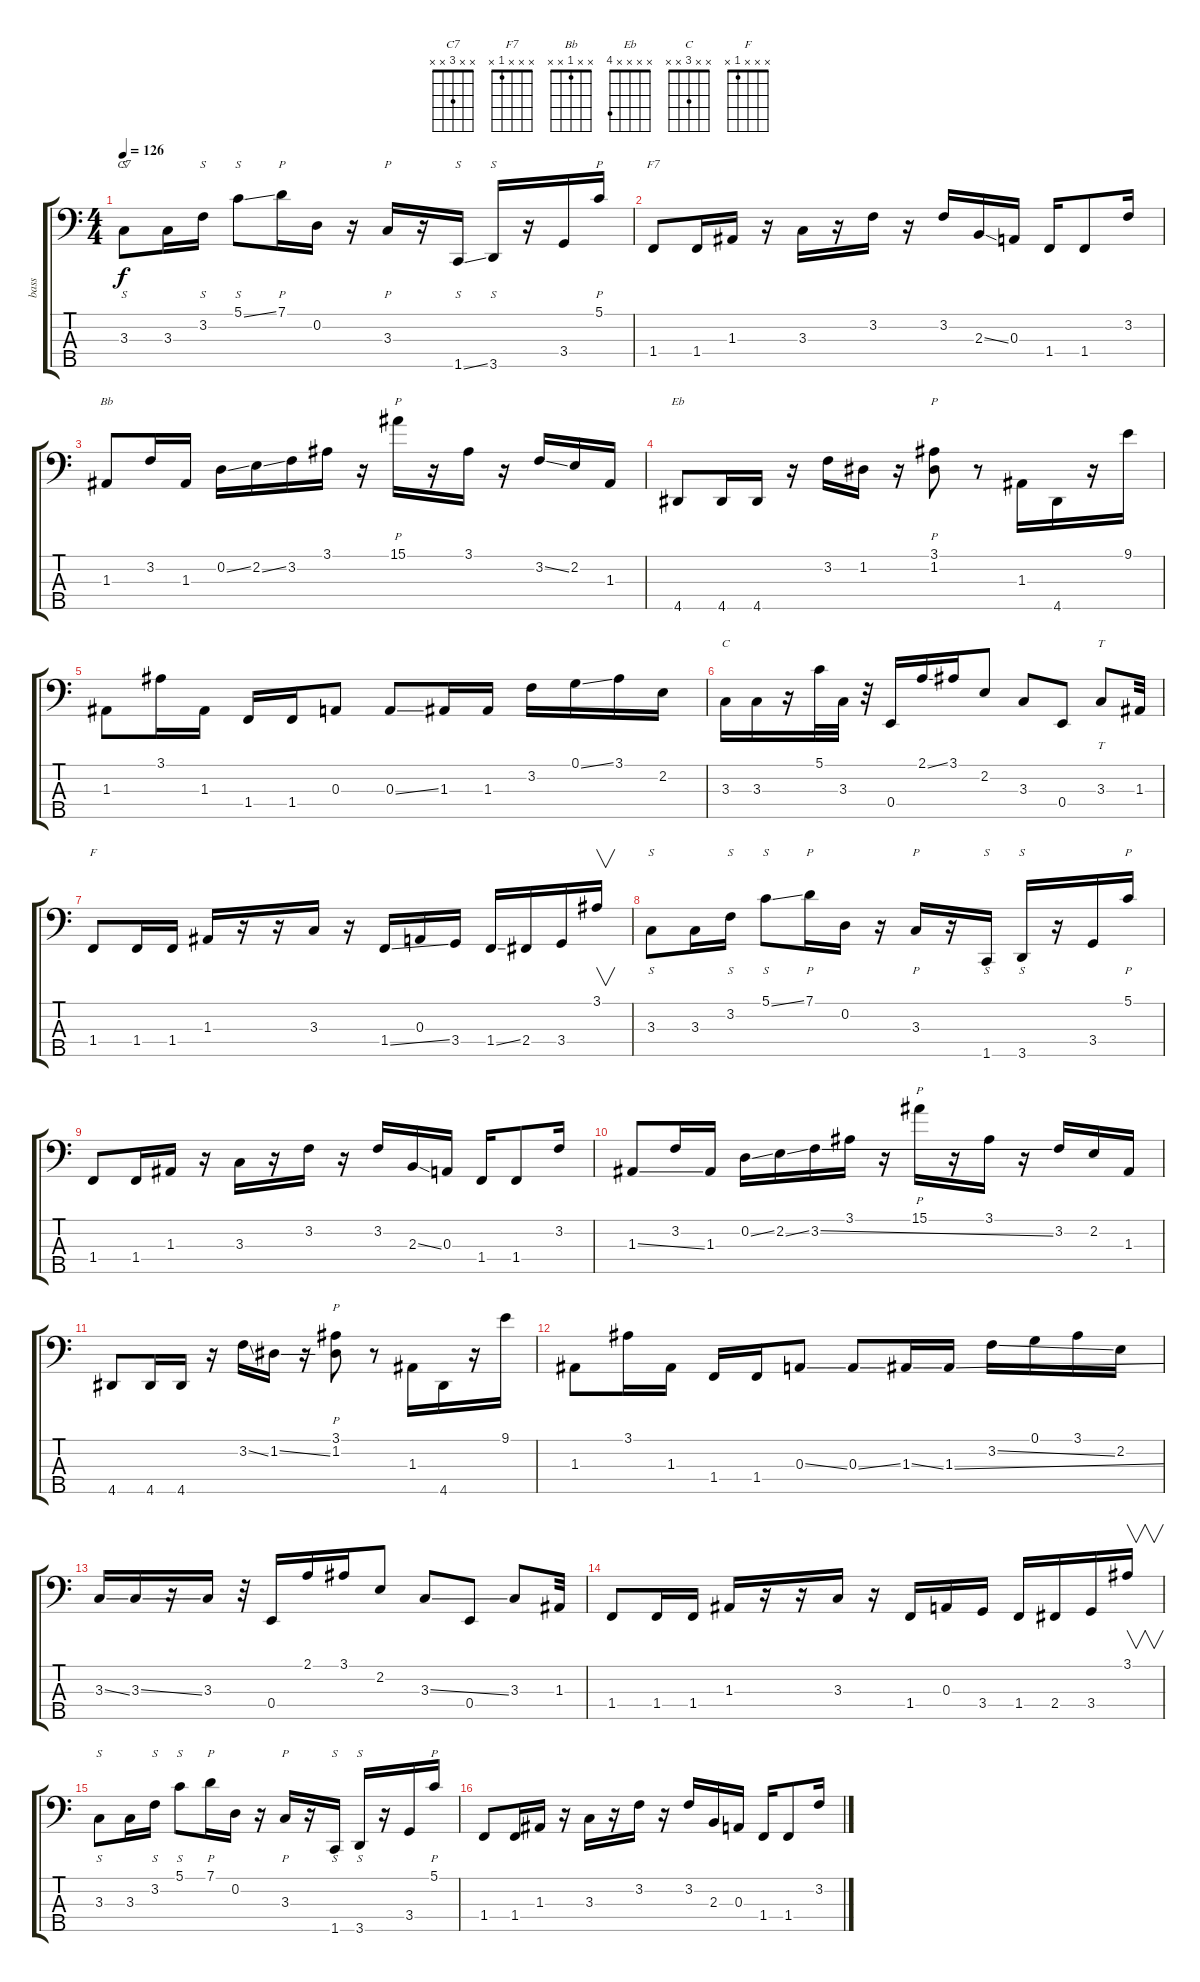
\track ("bass" "bass") {instrument electricbasspick}
\staff {score tabs}
\tuning (G2 D2 A1 E1 B0) {hide}
\chord ("C7" x x 3 x x)
\chord ("F7" x x x 1 x)
\chord ("Bb" x x 1 x x)
\chord ("Eb" x x x x 4)
\chord ("C" x x 3 x x)
\chord ("F" x x x 1 x)
\ts (4 4)
\tempo 126
\clef f4
\ks c
3.3.8{s ch "C7" dy f instrument electricbasspick} 3.3.16 3.2.16{s} 5.1{ss}.8{s} 7.1.16{p} 0.2.16 r.16 3.3.16{p} r.16 1.5{ss}.16{s} 3.5.16{s} r.16 3.4.16 5.1.16{p} |
1.4.8{ch "F7"} 1.4.16 1.3.16 r.16 3.3.16 r.16 3.2.16 r.16 3.2.16 2.3{ss}.16 0.3.16 1.4.16 1.4.8 3.2.16 |
1.3.8{ch "Bb"} 3.2.16 1.3.16 0.2{ss}.16 2.2{ss}.16 3.2.16 3.1.16 r.16 15.1.16{p} r.16 3.1.16 r.16 3.2{ss}.16 2.2.16 1.3.16 |
4.5.8{ch "Eb"} 4.5.16 4.5.16 r.16 3.2.16 1.2.16 r.16 (3.1 1.2).8{p} r.8 1.3.16 4.5.16 r.16 9.1.16 |
1.3.8 3.1.16 1.3.16 1.4.16 1.4.16 0.3.8 0.3{ss}.8 1.3.16 1.3.16 3.2.16 0.1{ss}.16 3.1.16 2.2.16 |
3.3.16{ch "C"} 3.3.16 r.16 5.1.32 3.3.32 r.32 0.4.16 2.1{ss}.16 3.1.16 2.2.8 3.3.8 0.4.8 3.3.8{tt} 1.3.32 |
1.4.8{ch "F"} 1.4.16 1.4.16 1.3.16 r.16 r.16 3.3.16 r.16 1.4{ss}.16 0.3.16 3.4.16 1.4{ss}.16 2.4.16 3.4.16 3.1.16{v} |
3.3.8{s} 3.3.16 3.2.16{s} 5.1{ss}.8{s} 7.1.16{p} 0.2.16 r.16 3.3.16{p} r.16 1.5.16{s} 3.5.16{s} r.16 3.4.16 5.1.16{p} |
1.4.8 1.4.16 1.3.16 r.16 3.3.16 r.16 3.2.16 r.16 3.2.16 2.3{ss}.16 0.3.16 1.4.16 1.4.8 3.2.16 |
1.3{ss}.8 3.2.16 1.3.16 0.2{ss}.16 2.2{ss}.16 3.2{ss}.16 3.1.16 r.16 15.1.16{p} r.16 3.1.16 r.16 3.2.16 2.2.16 1.3.16 |
4.5.8 4.5.16 4.5.16 r.16 3.2{ss}.16 1.2{ss}.16 r.16 (3.1 1.2).8{p} r.8 1.3.16 4.5.16 r.16 9.1.16 |
1.3.8 3.1.16 1.3.16 1.4.16 1.4.16 0.3{ss}.8 0.3{ss}.8 1.3{ss}.16 1.3{ss}.16 3.2{ss}.16 0.1.16 3.1.16 2.2.16 |
3.3{ss}.16 3.3{ss}.16 r.16 3.3.16 r.32 0.4.16 2.1.16 3.1.16 2.2.8 3.3{ss}.8 0.4.8 3.3.8 1.3.32 |
1.4.8 1.4.16 1.4.16 1.3.16 r.16 r.16 3.3.16 r.16 1.4.16 0.3.16 3.4.16 1.4.16 2.4.16 3.4.16 3.1.16{v} |
3.3.8{s} 3.3.16 3.2.16{s} 5.1.8{s} 7.1.16{p} 0.2.16 r.16 3.3.16{p} r.16 1.5.16{s} 3.5.16{s} r.16 3.4.16 5.1.16{p} |
1.4.8 1.4.16 1.3.16 r.16 3.3.16 r.16 3.2.16 r.16 3.2.16 2.3.16 0.3.16 1.4.16 1.4.8 3.2.16
